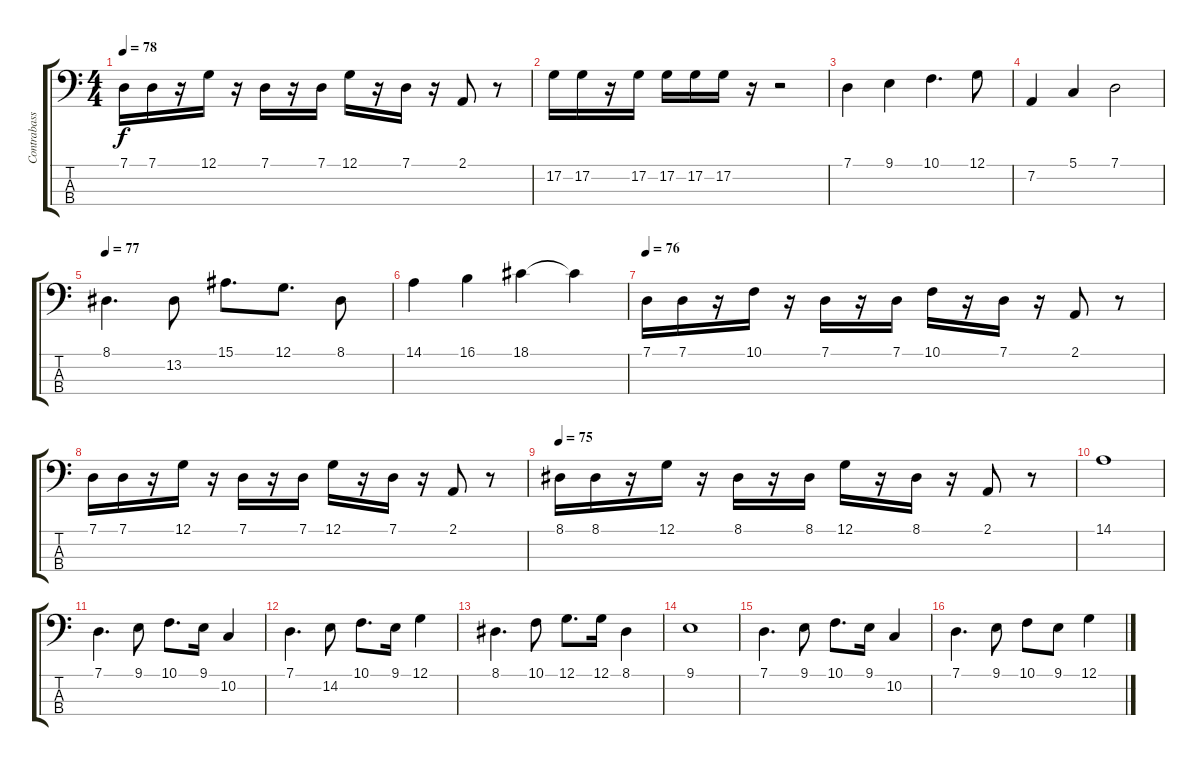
\track ("Contrabass" "Contrabass") {instrument contrabass}
\staff {score tabs}
\tuning (G1 D1 A0 C0) {hide}
\ts (4 4)
\tempo 78
\clef f4
\ks c
7.1.16{dy f} 7.1.16 r.16 12.1.16 r.16 7.1.16 r.16 7.1.16 12.1.16 r.16 7.1.16 r.16 2.1.8 r.8{volume 8} |
17.2.16{volume 13} 17.2.16 r.16 17.2.16 17.2.16 17.2.16 17.2.16 r.16 r.2 |
7.1.4 9.1.4 10.1.4{d} 12.1.8 |
7.2.4 5.1.4 7.1.2{volume 5} |
\tempo 77
8.1.4{d} 13.2.8 15.1.8{d} 12.1.8{d} 8.1.8 |
14.1.4 16.1.4 18.1.4{volume 2} 18.1{t}.4 |
\tempo 76
7.1.16{volume 8} 7.1.16 r.16 10.1.16 r.16 7.1.16 r.16 7.1.16 10.1.16 r.16 7.1.16 r.16 2.1.8 r.8 |
7.1.16 7.1.16 r.16 12.1.16 r.16 7.1.16 r.16 7.1.16 12.1.16 r.16 7.1.16 r.16 2.1.8 r.8 |
\tempo 75
8.1.16 8.1.16 r.16 12.1.16 r.16 8.1.16 r.16 8.1.16 12.1.16 r.16 8.1.16 r.16 2.1.8 r.8 |
14.1.1{volume 14} |
7.1.4{d} 9.1.8 10.1.8{d} 9.1.16 10.2.4 |
7.1.4{d} 14.2.8 10.1.8{d} 9.1.16 12.1.4 |
8.1.4{d} 10.1.8 12.1.8{d} 12.1.16 8.1.4 |
9.1.1 |
7.1.4{d} 9.1.8 10.1.8{d} 9.1.16 10.2.4 |
7.1.4{d} 9.1.8 10.1.8 9.1.8 12.1.4
